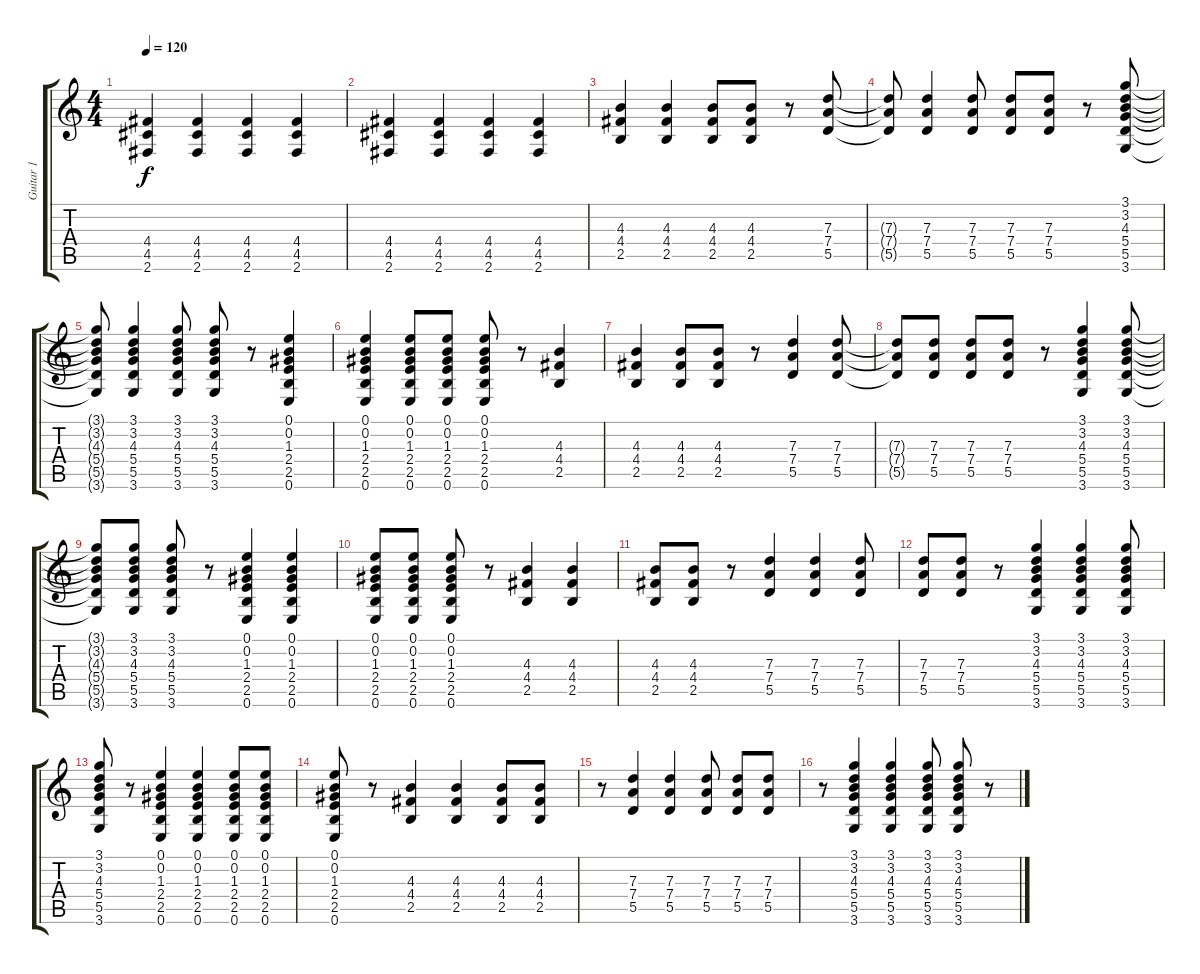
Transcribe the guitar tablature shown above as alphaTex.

\track ("Guitar 1" "Guitar 1") {instrument acousticguitarsteel}
\staff {score tabs}
\tuning (E4 B3 G3 D3 A2 E2) {hide}
\ts (4 4)
\tempo 120
\clef g2
\ks c
(4.4 4.5 2.6).4{dy f} (4.4 4.5 2.6).4 (4.4 4.5 2.6).4 (4.4 4.5 2.6).4 |
(4.4 4.5 2.6).4 (4.4 4.5 2.6).4 (4.4 4.5 2.6).4 (4.4 4.5 2.6).4 |
(4.3 4.4 2.5).4 (4.3 4.4 2.5).4 (4.3 4.4 2.5).8 (4.3 4.4 2.5).8 r.8 (7.3 7.4 5.5).8 |
(7.3{t} 7.4{t} 5.5{t}).8 (7.3 7.4 5.5).4 (7.3 7.4 5.5).8 (7.3 7.4 5.5).8 (7.3 7.4 5.5).8 r.8 (3.1 3.2 4.3 5.4 5.5 3.6).8 |
(3.1{t} 3.2{t} 4.3{t} 5.4{t} 5.5{t} 3.6{t}).8 (3.1 3.2 4.3 5.4 5.5 3.6).4 (3.1 3.2 4.3 5.4 5.5 3.6).8 (3.1 3.2 4.3 5.4 5.5 3.6).8 r.8 (0.1 0.2 1.3 2.4 2.5 0.6).4 |
(0.1 0.2 1.3 2.4 2.5 0.6).4 (0.1 0.2 1.3 2.4 2.5 0.6).8 (0.1 0.2 1.3 2.4 2.5 0.6).8 (0.1 0.2 1.3 2.4 2.5 0.6).8 r.8 (4.3 4.4 2.5).4 |
(4.3 4.4 2.5).4 (4.3 4.4 2.5).8 (4.3 4.4 2.5).8 r.8 (7.3 7.4 5.5).4 (7.3 7.4 5.5).8 |
(7.3{t} 7.4{t} 5.5{t}).8 (7.3 7.4 5.5).8 (7.3 7.4 5.5).8 (7.3 7.4 5.5).8 r.8 (3.1 3.2 4.3 5.4 5.5 3.6).4 (3.1 3.2 4.3 5.4 5.5 3.6).8 |
(3.1{t} 3.2{t} 4.3{t} 5.4{t} 5.5{t} 3.6{t}).8 (3.1 3.2 4.3 5.4 5.5 3.6).8 (3.1 3.2 4.3 5.4 5.5 3.6).8 r.8 (0.1 0.2 1.3 2.4 2.5 0.6).4 (0.1 0.2 1.3 2.4 2.5 0.6).4 |
(0.1 0.2 1.3 2.4 2.5 0.6).8 (0.1 0.2 1.3 2.4 2.5 0.6).8 (0.1 0.2 1.3 2.4 2.5 0.6).8 r.8 (4.3 4.4 2.5).4 (4.3 4.4 2.5).4 |
(4.3 4.4 2.5).8 (4.3 4.4 2.5).8 r.8 (7.3 7.4 5.5).4 (7.3 7.4 5.5).4 (7.3 7.4 5.5).8 |
(7.3 7.4 5.5).8 (7.3 7.4 5.5).8 r.8 (3.1 3.2 4.3 5.4 5.5 3.6).4 (3.1 3.2 4.3 5.4 5.5 3.6).4 (3.1 3.2 4.3 5.4 5.5 3.6).8 |
(3.1 3.2 4.3 5.4 5.5 3.6).8 r.8 (0.1 0.2 1.3 2.4 2.5 0.6).4 (0.1 0.2 1.3 2.4 2.5 0.6).4 (0.1 0.2 1.3 2.4 2.5 0.6).8 (0.1 0.2 1.3 2.4 2.5 0.6).8 |
(0.1 0.2 1.3 2.4 2.5 0.6).8 r.8 (4.3 4.4 2.5).4 (4.3 4.4 2.5).4 (4.3 4.4 2.5).8 (4.3 4.4 2.5).8 |
r.8 (7.3 7.4 5.5).4 (7.3 7.4 5.5).4 (7.3 7.4 5.5).8 (7.3 7.4 5.5).8 (7.3 7.4 5.5).8 |
r.8 (3.1 3.2 4.3 5.4 5.5 3.6).4 (3.1 3.2 4.3 5.4 5.5 3.6).4 (3.1 3.2 4.3 5.4 5.5 3.6).8 (3.1 3.2 4.3 5.4 5.5 3.6).8 r.8
